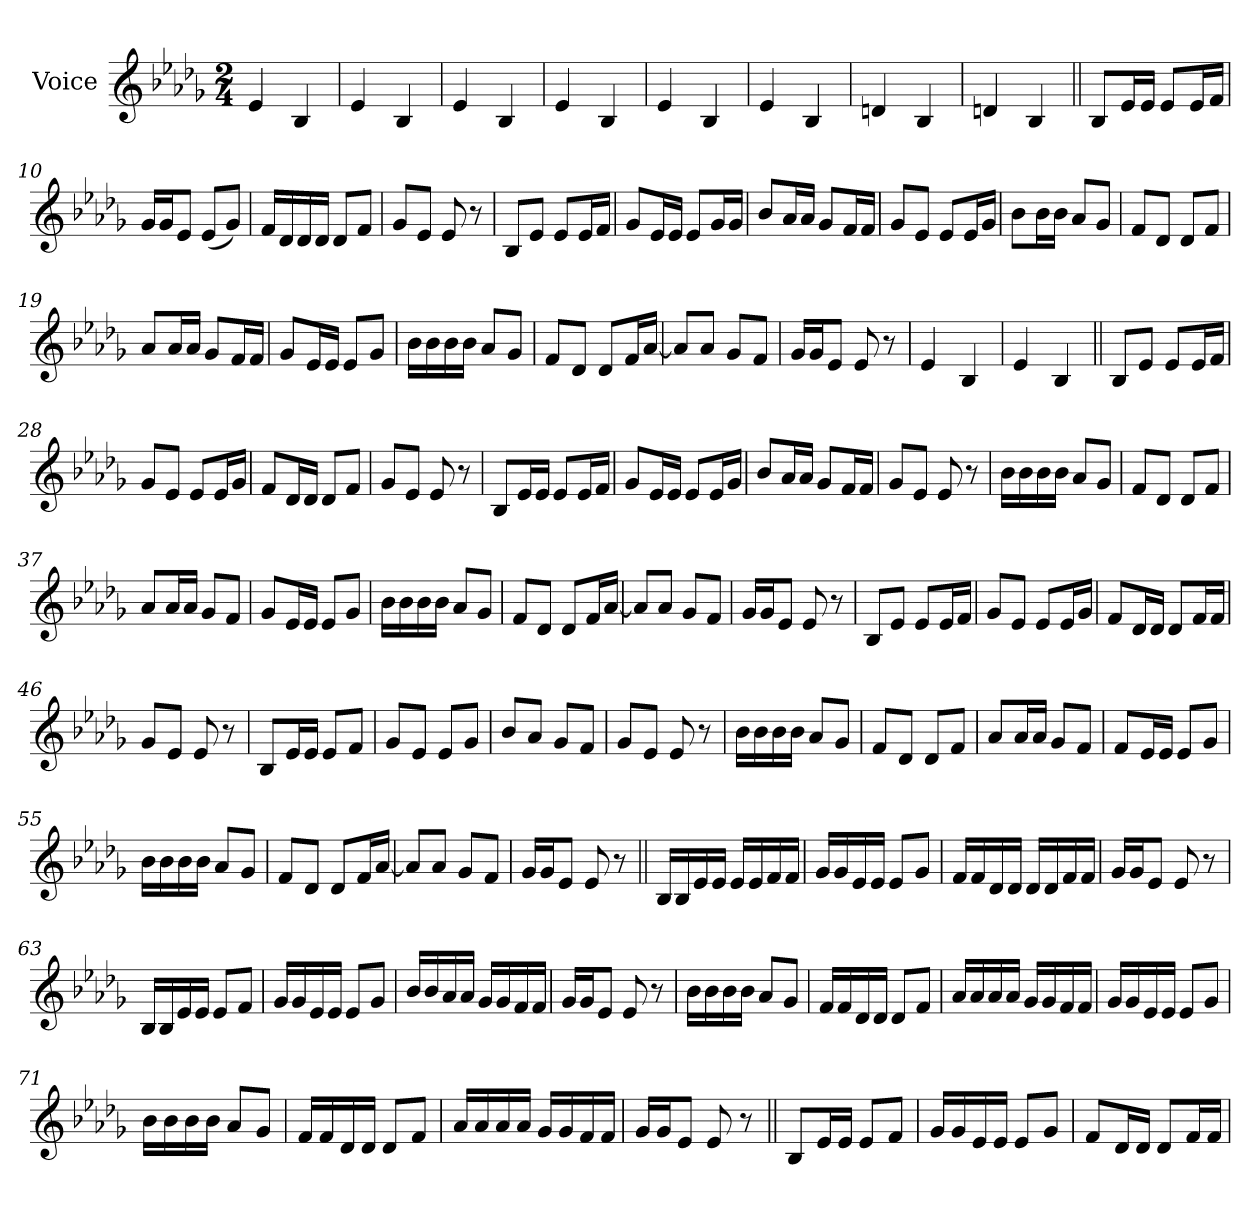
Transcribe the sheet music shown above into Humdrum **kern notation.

**kern
*part1
*staff1
*I"Voice
*I'Vc.
*clefG2
*k[b-e-a-d-g-]
*M2/4
*MM130
=1
4e-!
4B-!
=2
4e-!
4B-!
=3
4e-!
4B-!
=4
4e-!
4B-!
=5
4e-!
4B-!
=6
4e-!
4B-!
=7
4dn!
4B-!
=8
4dn!
4B-!
=9||
8B-L
16e-L
16e-JJ
8e-L
16e-L
16fJJ
=10
16g-LL
16g-J
8e-J
(<8e-L
8g-J)
=11
16fLL
16d-
16d-
16d-JJ
8d-L
8fJ
=12
8g-L
8e-J
8e-
8r
=13
8B-L
8e-J
8e-L
16e-L
16fJJ
=14
8g-L
16e-L
16e-JJ
8e-L
16g-L
16g-JJ
=15
8b-L
16a-L
16a-JJ
8g-L
16fL
16fJJ
=16
8g-L
8e-J
8e-L
16e-L
16g-JJ
=17
8b-L
16b-L
16b-JJ
8a-L
8g-J
=18
8fL
8d-J
8d-L
8fJ
=19
8a-L
16a-L
16a-JJ
8g-L
16fL
16fJJ
=20
8g-L
16e-L
16e-JJ
8e-L
8g-J
=21
16b-LL
16b-
16b-
16b-JJ
8a-L
8g-J
=22
8fL
8d-J
8d-L
16fL
[16a-JJ
=23
8a-L]
8a-J
8g-L
8fJ
=24
16g-LL
16g-J
8e-J
8e-
8r
=25
4e-!
4B-!
=26
4e-!
4B-!
=27||
8B-L
8e-J
8e-L
16e-L
16fJJ
=28
8g-L
8e-J
8e-L
16e-L
16g-JJ
=29
8fL
16d-L
16d-JJ
8d-L
8fJ
=30
8g-L
8e-J
8e-
8r
=31
8B-L
16e-L
16e-JJ
8e-L
16e-L
16fJJ
=32
8g-L
16e-L
16e-JJ
8e-L
16e-L
16g-JJ
=33
8b-L
16a-L
16a-JJ
8g-L
16fL
16fJJ
=34
8g-L
8e-J
8e-
8r
=35
16b-LL
16b-
16b-
16b-JJ
8a-L
8g-J
=36
8fL
8d-J
8d-L
8fJ
=37
8a-L
16a-L
16a-JJ
8g-L
8fJ
=38
8g-L
16e-L
16e-JJ
8e-L
8g-J
=39
16b-LL
16b-
16b-
16b-JJ
8a-L
8g-J
=40
8fL
8d-J
8d-L
16fL
[16a-JJ
=41
8a-L]
8a-J
8g-L
8fJ
=42
16g-LL
16g-J
8e-J
8e-
8r
=43
8B-L
8e-J
8e-L
16e-L
16fJJ
=44
8g-L
8e-J
8e-L
16e-L
16g-JJ
=45
8fL
16d-L
16d-JJ
8d-L
16fL
16fJJ
=46
8g-L
8e-J
8e-
8r
=47
8B-L
16e-L
16e-JJ
8e-L
8fJ
=48
8g-L
8e-J
8e-L
8g-J
=49
8b-L
8a-J
8g-L
8fJ
=50
8g-L
8e-J
8e-
8r
=51
16b-LL
16b-
16b-
16b-JJ
8a-L
8g-J
=52
8fL
8d-J
8d-L
8fJ
=53
8a-L
16a-L
16a-JJ
8g-L
8fJ
=54
8fL
16e-L
16e-JJ
8e-L
8g-J
=55
16b-LL
16b-
16b-
16b-JJ
8a-L
8g-J
=56
8fL
8d-J
8d-L
16fL
[16a-JJ
=57
8a-L]
8a-J
8g-L
8fJ
=58
16g-LL
16g-J
8e-J
8e-
8r
=59||
16B-LL
16B-
16e-
16e-JJ
16e-LL
16e-
16f
16fJJ
=60
16g-LL
16g-
16e-
16e-JJ
8e-L
8g-J
=61
16fLL
16f
16d-
16d-JJ
16d-LL
16d-
16f
16fJJ
=62
16g-LL
16g-J
8e-J
8e-
8r
=63
16B-LL
16B-
16e-
16e-JJ
8e-L
8fJ
=64
16g-LL
16g-
16e-
16e-JJ
8e-L
8g-J
=65
16b-LL
16b-
16a-
16a-JJ
16g-LL
16g-
16f
16fJJ
=66
16g-LL
16g-J
8e-J
8e-
8r
=67
16b-LL
16b-
16b-
16b-JJ
8a-L
8g-J
=68
16fLL
16f
16d-
16d-JJ
8d-L
8fJ
=69
16a-LL
16a-
16a-
16a-JJ
16g-LL
16g-
16f
16fJJ
=70
16g-LL
16g-
16e-
16e-JJ
8e-L
8g-J
=71
16b-LL
16b-
16b-
16b-JJ
8a-L
8g-J
=72
16fLL
16f
16d-
16d-JJ
8d-L
8fJ
=73
16a-LL
16a-
16a-
16a-JJ
16g-LL
16g-
16f
16fJJ
=74
16g-LL
16g-J
8e-J
8e-
8r
=75||
8B-L
16e-L
16e-JJ
8e-L
8fJ
=76
16g-LL
16g-
16e-
16e-JJ
8e-L
8g-J
=77
8fL
16d-L
16d-JJ
8d-L
16fL
16fJJ
=
*-
